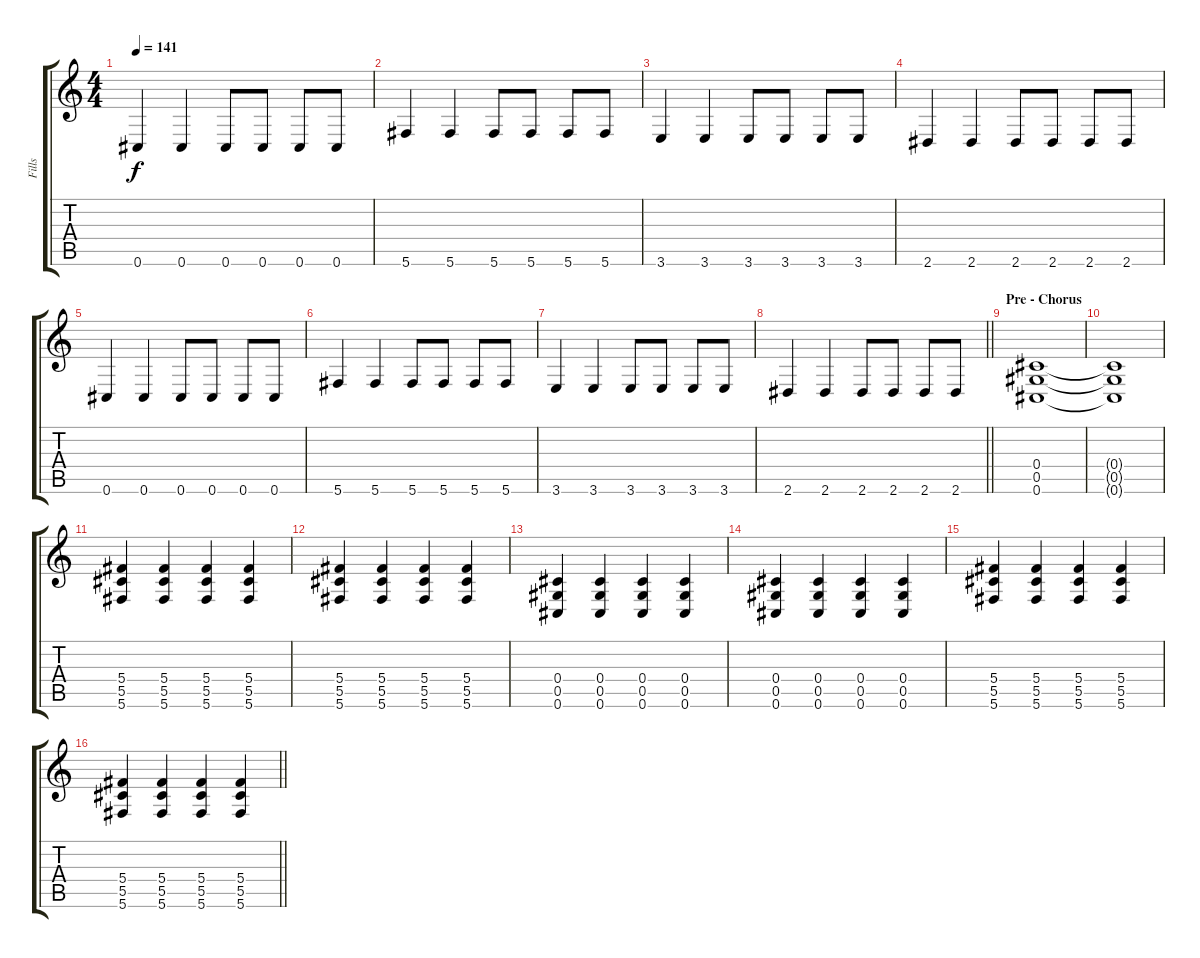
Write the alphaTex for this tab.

\track ("Fills" "Fills") {instrument distortionguitar}
\staff {score tabs}
\tuning (Eb4 Bb3 Gb3 Db3 Ab2 Db2) {hide}
\ts (4 4)
\tempo 141
\clef g2
\ks c
0.6.4{dy f} 0.6.4 0.6.8 0.6.8 0.6.8 0.6.8 |
5.6.4 5.6.4 5.6.8 5.6.8 5.6.8 5.6.8 |
3.6.4 3.6.4 3.6.8 3.6.8 3.6.8 3.6.8 |
2.6.4 2.6.4 2.6.8 2.6.8 2.6.8 2.6.8 |
0.6.4 0.6.4 0.6.8 0.6.8 0.6.8 0.6.8 |
5.6.4 5.6.4 5.6.8 5.6.8 5.6.8 5.6.8 |
3.6.4 3.6.4 3.6.8 3.6.8 3.6.8 3.6.8 |
\barLineRight lightlight
2.6.4 2.6.4 2.6.8 2.6.8 2.6.8 2.6.8 |
\section ("" "Pre - Chorus")
(0.4 0.5 0.6).1 |
(0.4{t} 0.5{t} 0.6{t}).1 |
(5.4 5.5 5.6).4 (5.4 5.5 5.6).4 (5.4 5.5 5.6).4 (5.4 5.5 5.6).4 |
(5.4 5.5 5.6).4 (5.4 5.5 5.6).4 (5.4 5.5 5.6).4 (5.4 5.5 5.6).4 |
(0.4 0.5 0.6).4 (0.4 0.5 0.6).4 (0.4 0.5 0.6).4 (0.4 0.5 0.6).4 |
(0.4 0.5 0.6).4 (0.4 0.5 0.6).4 (0.4 0.5 0.6).4 (0.4 0.5 0.6).4 |
(5.4 5.5 5.6).4 (5.4 5.5 5.6).4 (5.4 5.5 5.6).4 (5.4 5.5 5.6).4 |
\barLineRight lightlight
(5.4 5.5 5.6).4 (5.4 5.5 5.6).4 (5.4 5.5 5.6).4 (5.4 5.5 5.6).4
